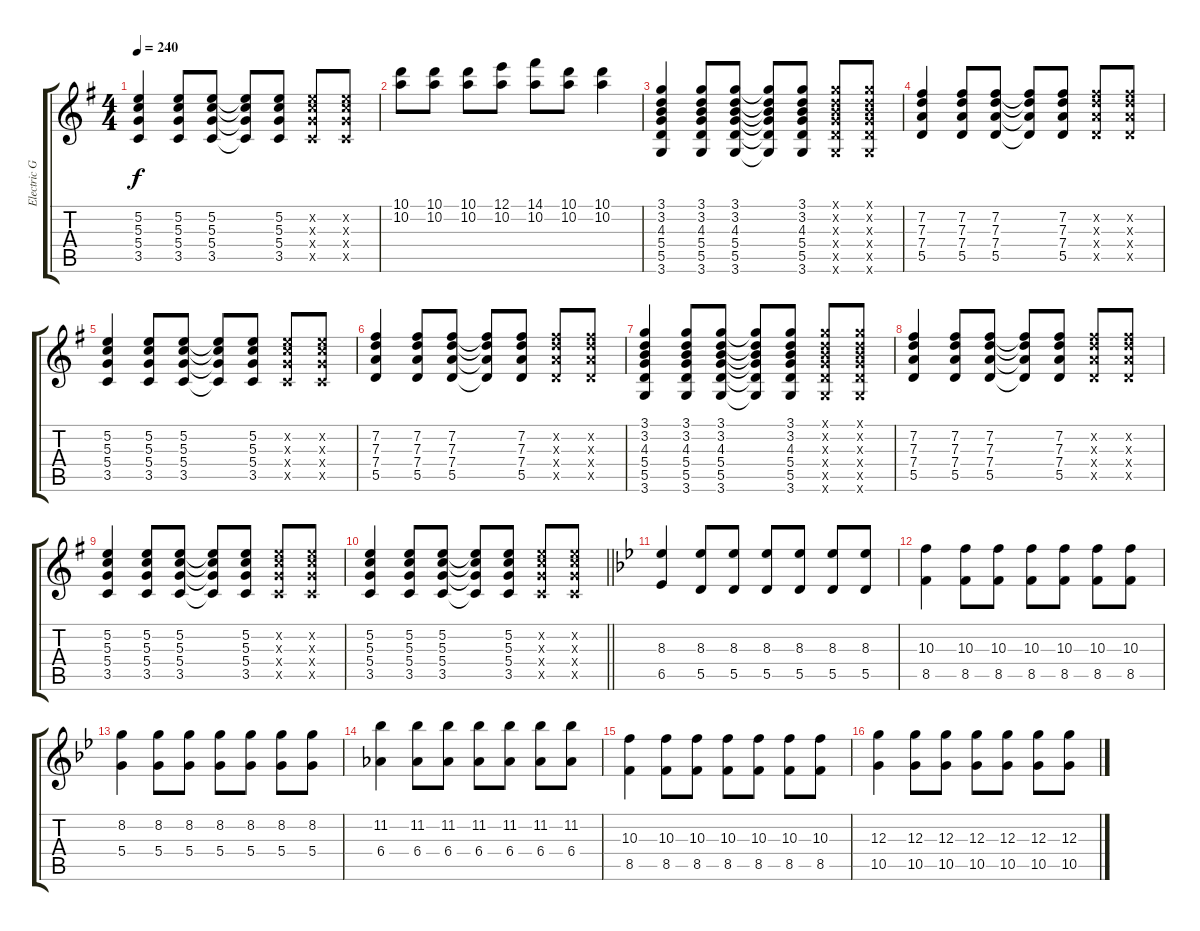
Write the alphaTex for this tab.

\track ("Electric Guitar" "Electric G") {instrument overdrivenguitar}
\staff {score tabs}
\tuning (E4 B3 G3 D3 A2 E2) {hide}
\ts (4 4)
\tempo 240
\clef g2
\ks g
(5.2 5.3 5.4 3.5).4{dy f} (5.2 5.3 5.4 3.5).8 (5.2 5.3 5.4 3.5).8 (5.2{t} 5.3{t} 5.4{t} 3.5{t}).8 (5.2 5.3 5.4 3.5).8 (5.2{x} 5.3{x} 5.4{x} 3.5{x}).8 (5.2{x} 5.3{x} 5.4{x} 3.5{x}).8 |
(10.1 10.2).8 (10.1 10.2).8 (10.1 10.2).8 (12.1 10.2).8 (14.1 10.2).8 (10.1 10.2).8 (10.1 10.2).4 |
(3.1 3.2 4.3 5.4 5.5 3.6).4 (3.1 3.2 4.3 5.4 5.5 3.6).8 (3.1 3.2 4.3 5.4 5.5 3.6).8 (3.1{t} 3.2{t} 4.3{t} 5.4{t} 5.5{t} 3.6{t}).8 (3.1 3.2 4.3 5.4 5.5 3.6).8 (3.1{x} 3.2{x} 4.3{x} 5.4{x} 5.5{x} 3.6{x}).8 (3.1{x} 3.2{x} 4.3{x} 5.4{x} 5.5{x} 3.6{x}).8 |
(7.2 7.3 7.4 5.5).4 (7.2 7.3 7.4 5.5).8 (7.2 7.3 7.4 5.5).8 (7.2{t} 7.3{t} 7.4{t} 5.5{t}).8 (7.2 7.3 7.4 5.5).8 (7.2{x} 7.3{x} 7.4{x} 5.5{x}).8 (7.2{x} 7.3{x} 7.4{x} 5.5{x}).8 |
(5.2 5.3 5.4 3.5).4 (5.2 5.3 5.4 3.5).8 (5.2 5.3 5.4 3.5).8 (5.2{t} 5.3{t} 5.4{t} 3.5{t}).8 (5.2 5.3 5.4 3.5).8 (5.2{x} 5.3{x} 5.4{x} 3.5{x}).8 (5.2{x} 5.3{x} 5.4{x} 3.5{x}).8 |
(7.2 7.3 7.4 5.5).4 (7.2 7.3 7.4 5.5).8 (7.2 7.3 7.4 5.5).8 (7.2{t} 7.3{t} 7.4{t} 5.5{t}).8 (7.2 7.3 7.4 5.5).8 (7.2{x} 7.3{x} 7.4{x} 5.5{x}).8 (7.2{x} 7.3{x} 7.4{x} 5.5{x}).8 |
(3.1 3.2 4.3 5.4 5.5 3.6).4 (3.1 3.2 4.3 5.4 5.5 3.6).8 (3.1 3.2 4.3 5.4 5.5 3.6).8 (3.1{t} 3.2{t} 4.3{t} 5.4{t} 5.5{t} 3.6{t}).8 (3.1 3.2 4.3 5.4 5.5 3.6).8 (3.1{x} 3.2{x} 4.3{x} 5.4{x} 5.5{x} 3.6{x}).8 (3.1{x} 3.2{x} 4.3{x} 5.4{x} 5.5{x} 3.6{x}).8 |
(7.2 7.3 7.4 5.5).4 (7.2 7.3 7.4 5.5).8 (7.2 7.3 7.4 5.5).8 (7.2{t} 7.3{t} 7.4{t} 5.5{t}).8 (7.2 7.3 7.4 5.5).8 (7.2{x} 7.3{x} 7.4{x} 5.5{x}).8 (7.2{x} 7.3{x} 7.4{x} 5.5{x}).8 |
(5.2 5.3 5.4 3.5).4 (5.2 5.3 5.4 3.5).8 (5.2 5.3 5.4 3.5).8 (5.2{t} 5.3{t} 5.4{t} 3.5{t}).8 (5.2 5.3 5.4 3.5).8 (5.2{x} 5.3{x} 5.4{x} 3.5{x}).8 (5.2{x} 5.3{x} 5.4{x} 3.5{x}).8 |
\barLineRight lightlight
(5.2 5.3 5.4 3.5).4 (5.2 5.3 5.4 3.5).8 (5.2 5.3 5.4 3.5).8 (5.2{t} 5.3{t} 5.4{t} 3.5{t}).8 (5.2 5.3 5.4 3.5).8 (5.2{x} 5.3{x} 5.4{x} 3.5{x}).8 (5.2{x} 5.3{x} 5.4{x} 3.5{x}).8 |
\section ("" "")
\ks bb
(8.3 6.5).4 (8.3 5.5).8 (8.3 5.5).8 (8.3 5.5).8 (8.3 5.5).8 (8.3 5.5).8 (8.3 5.5).8 |
(10.3 8.5).4 (10.3 8.5).8 (10.3 8.5).8 (10.3 8.5).8 (10.3 8.5).8 (10.3 8.5).8 (10.3 8.5).8 |
(8.2 5.4).4 (8.2 5.4).8 (8.2 5.4).8 (8.2 5.4).8 (8.2 5.4).8 (8.2 5.4).8 (8.2 5.4).8 |
(11.2 6.4).4 (11.2 6.4).8 (11.2 6.4).8 (11.2 6.4).8 (11.2 6.4).8 (11.2 6.4).8 (11.2 6.4).8 |
(10.3 8.5).4 (10.3 8.5).8 (10.3 8.5).8 (10.3 8.5).8 (10.3 8.5).8 (10.3 8.5).8 (10.3 8.5).8 |
(12.3 10.5).4 (12.3 10.5).8 (12.3 10.5).8 (12.3 10.5).8 (12.3 10.5).8 (12.3 10.5).8 (12.3 10.5).8
